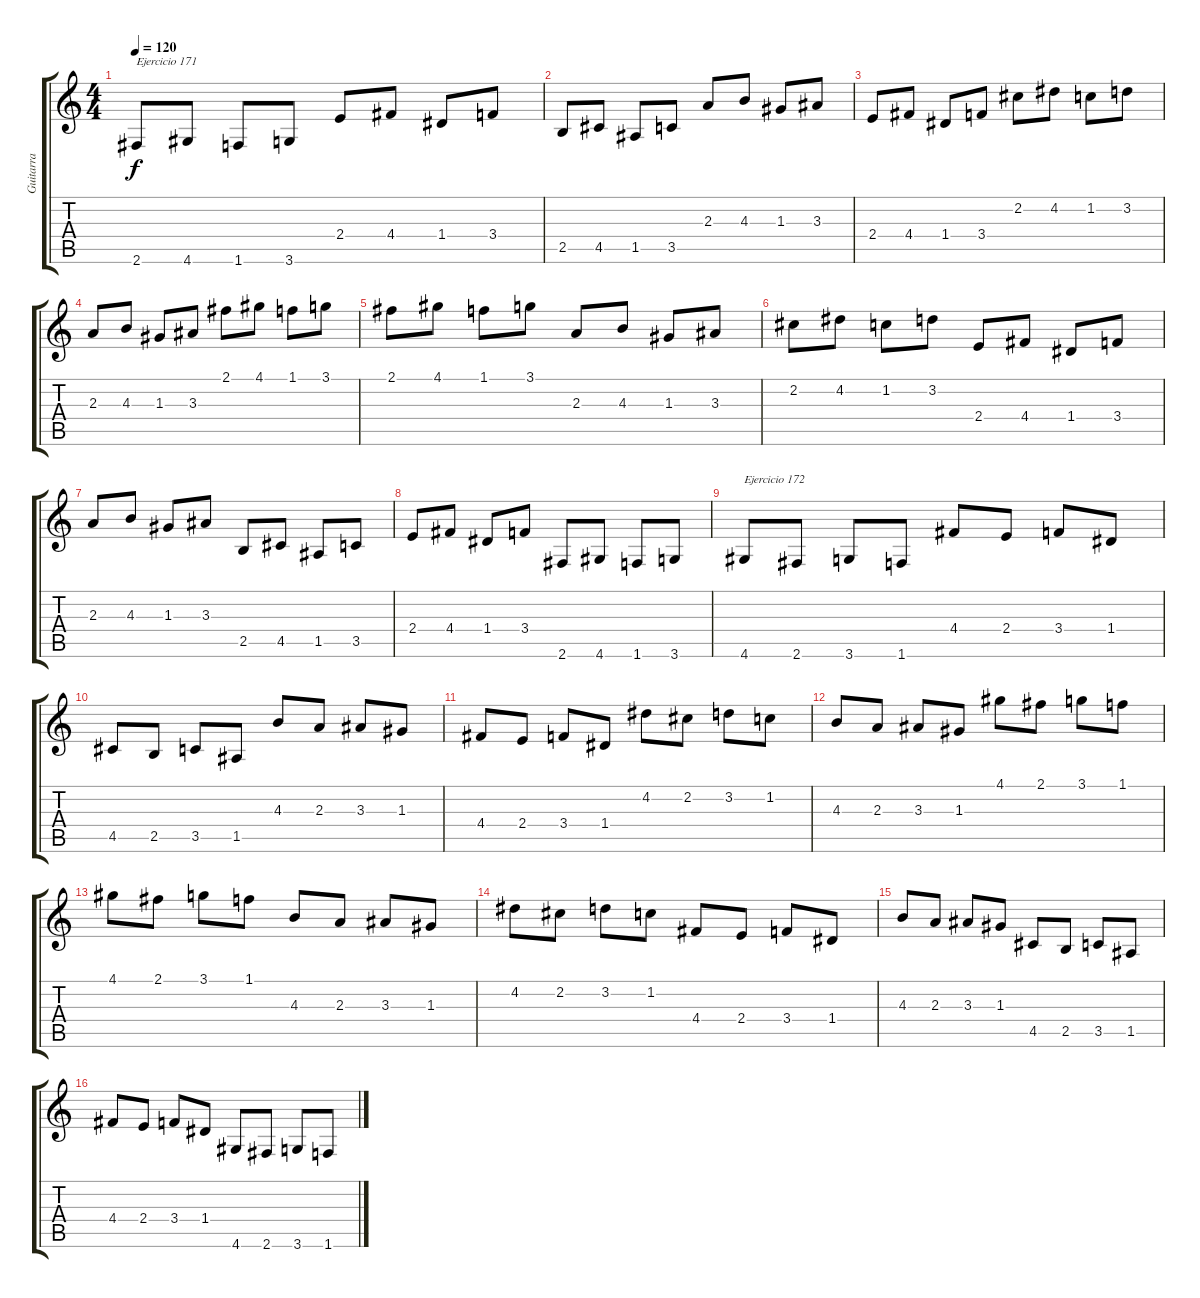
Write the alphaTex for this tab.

\track ("Guitarra" "Guitarra") {instrument acousticguitarnylon}
\staff {score tabs}
\tuning (E4 B3 G3 D3 A2 E2) {hide}
\ts (4 4)
\tempo 120
\clef g2
\ks c
2.6.8{txt "Ejercicio 171" dy f} 4.6.8 1.6.8 3.6.8 2.4.8 4.4.8 1.4.8 3.4.8 |
2.5.8 4.5.8 1.5.8 3.5.8 2.3.8 4.3.8 1.3.8 3.3.8 |
2.4.8 4.4.8 1.4.8 3.4.8 2.2.8 4.2.8 1.2.8 3.2.8 |
2.3.8 4.3.8 1.3.8 3.3.8 2.1.8 4.1.8 1.1.8 3.1.8 |
2.1.8 4.1.8 1.1.8 3.1.8 2.3.8 4.3.8 1.3.8 3.3.8 |
2.2.8 4.2.8 1.2.8 3.2.8 2.4.8 4.4.8 1.4.8 3.4.8 |
2.3.8 4.3.8 1.3.8 3.3.8 2.5.8 4.5.8 1.5.8 3.5.8 |
2.4.8 4.4.8 1.4.8 3.4.8 2.6.8 4.6.8 1.6.8 3.6.8 |
4.6.8{txt "Ejercicio 172"} 2.6.8 3.6.8 1.6.8 4.4.8 2.4.8 3.4.8 1.4.8 |
4.5.8 2.5.8 3.5.8 1.5.8 4.3.8 2.3.8 3.3.8 1.3.8 |
4.4.8 2.4.8 3.4.8 1.4.8 4.2.8 2.2.8 3.2.8 1.2.8 |
4.3.8 2.3.8 3.3.8 1.3.8 4.1.8 2.1.8 3.1.8 1.1.8 |
4.1.8 2.1.8 3.1.8 1.1.8 4.3.8 2.3.8 3.3.8 1.3.8 |
4.2.8 2.2.8 3.2.8 1.2.8 4.4.8 2.4.8 3.4.8 1.4.8 |
4.3.8 2.3.8 3.3.8 1.3.8 4.5.8 2.5.8 3.5.8 1.5.8 |
4.4.8 2.4.8 3.4.8 1.4.8 4.6.8 2.6.8 3.6.8 1.6.8
